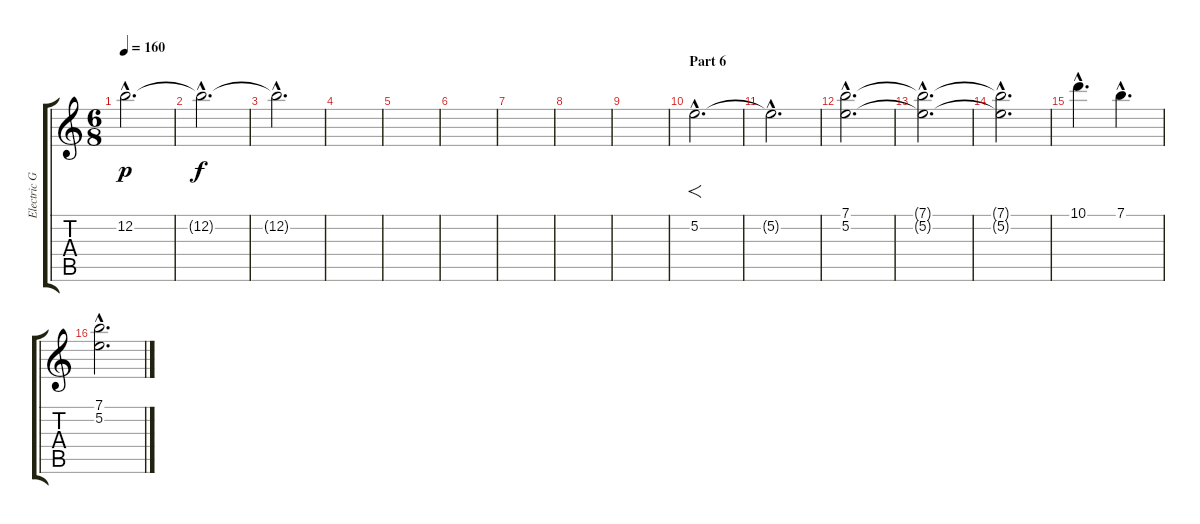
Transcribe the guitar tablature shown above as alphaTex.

\track ("Electric Guitar 2" "Electric G") {instrument distortionguitar}
\staff {score tabs}
\tuning (E4 B3 G3 D3 A2 E2) {hide}
\ts (6 8)
\tempo 160
\clef g2
\ks c
12.2{hac}.2{d dy p} |
12.2{hac t}.2{d dy f} |
12.2{hac t}.2{d} |
|
|
|
|
|
|
\section ("" "Part 6")
5.2{hac}.2{f d} |
5.2{hac t}.2{d} |
(7.1{hac} 5.2{hac}).2{d} |
(7.1{hac t} 5.2{hac t}).2{d} |
(7.1{hac t} 5.2{hac t}).2{d} |
10.1{hac}.4{d} 7.1{hac}.4{d} |
(7.1{hac} 5.2{hac}).2{d}
